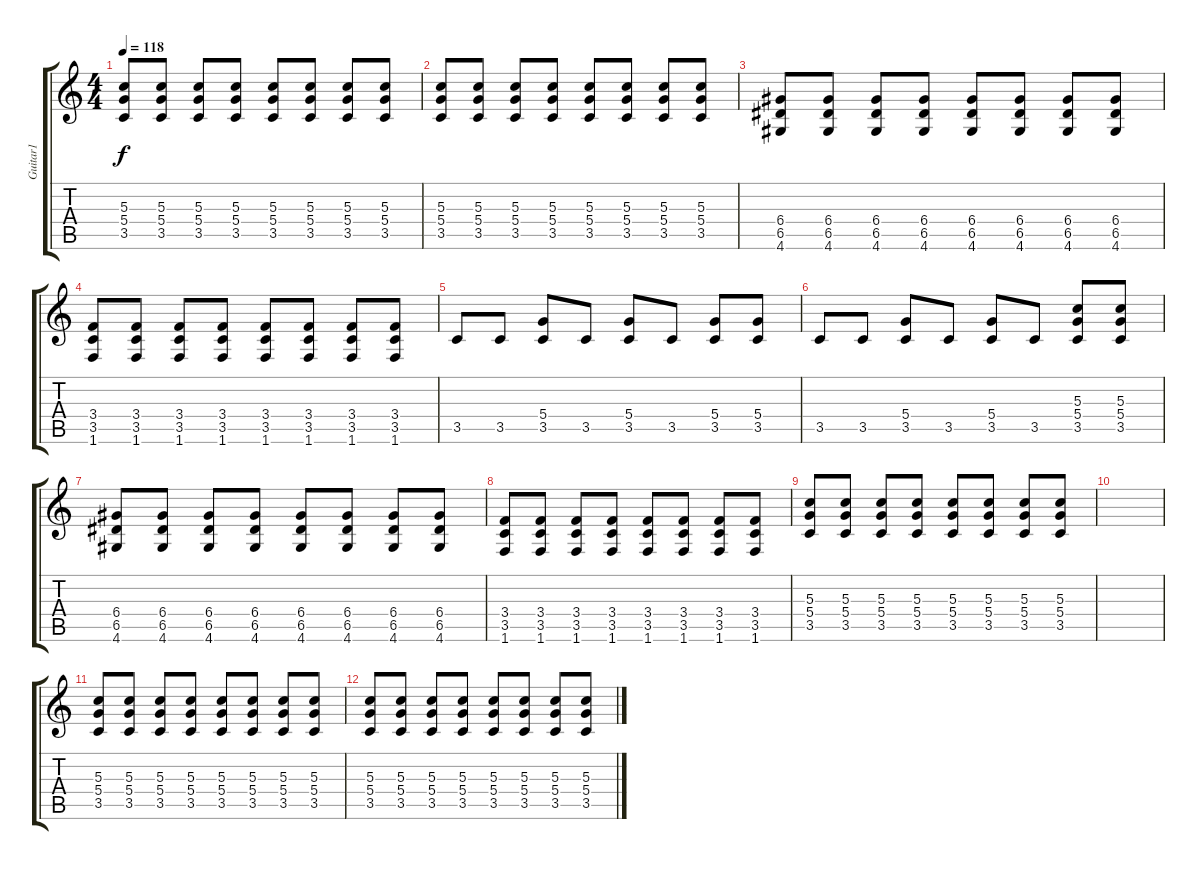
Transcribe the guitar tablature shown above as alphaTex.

\track ("Guitar1" "Guitar1") {instrument overdrivenguitar}
\staff {score tabs}
\tuning (E4 B3 G3 D3 A2 E2) {hide}
\ts (4 4)
\tempo 118
\clef g2
\ks c
(5.3 5.4 3.5).8{dy f} (5.3 5.4 3.5).8 (5.3 5.4 3.5).8 (5.3 5.4 3.5).8 (5.3 5.4 3.5).8 (5.3 5.4 3.5).8 (5.3 5.4 3.5).8 (5.3 5.4 3.5).8 |
(5.3 5.4 3.5).8 (5.3 5.4 3.5).8 (5.3 5.4 3.5).8 (5.3 5.4 3.5).8 (5.3 5.4 3.5).8 (5.3 5.4 3.5).8 (5.3 5.4 3.5).8 (5.3 5.4 3.5).8 |
(6.4 6.5 4.6).8 (6.4 6.5 4.6).8 (6.4 6.5 4.6).8 (6.4 6.5 4.6).8 (6.4 6.5 4.6).8 (6.4 6.5 4.6).8 (6.4 6.5 4.6).8 (6.4 6.5 4.6).8 |
(3.4 3.5 1.6).8 (3.4 3.5 1.6).8 (3.4 3.5 1.6).8 (3.4 3.5 1.6).8 (3.4 3.5 1.6).8 (3.4 3.5 1.6).8 (3.4 3.5 1.6).8 (3.4 3.5 1.6).8 |
3.5.8 3.5.8 (5.4 3.5).8 3.5.8 (5.4 3.5).8 3.5.8 (5.4 3.5).8 (5.4 3.5).8 |
3.5.8 3.5.8 (5.4 3.5).8 3.5.8 (5.4 3.5).8 3.5.8 (5.3 5.4 3.5).8 (5.3 5.4 3.5).8 |
(6.4 6.5 4.6).8 (6.4 6.5 4.6).8 (6.4 6.5 4.6).8 (6.4 6.5 4.6).8 (6.4 6.5 4.6).8 (6.4 6.5 4.6).8 (6.4 6.5 4.6).8 (6.4 6.5 4.6).8 |
(3.4 3.5 1.6).8 (3.4 3.5 1.6).8 (3.4 3.5 1.6).8 (3.4 3.5 1.6).8 (3.4 3.5 1.6).8 (3.4 3.5 1.6).8 (3.4 3.5 1.6).8 (3.4 3.5 1.6).8 |
(5.3 5.4 3.5).8 (5.3 5.4 3.5).8 (5.3 5.4 3.5).8 (5.3 5.4 3.5).8 (5.3 5.4 3.5).8 (5.3 5.4 3.5).8 (5.3 5.4 3.5).8 (5.3 5.4 3.5).8 |
|
(5.3 5.4 3.5).8 (5.3 5.4 3.5).8 (5.3 5.4 3.5).8 (5.3 5.4 3.5).8 (5.3 5.4 3.5).8 (5.3 5.4 3.5).8 (5.3 5.4 3.5).8 (5.3 5.4 3.5).8 |
(5.3 5.4 3.5).8 (5.3 5.4 3.5).8 (5.3 5.4 3.5).8 (5.3 5.4 3.5).8 (5.3 5.4 3.5).8 (5.3 5.4 3.5).8 (5.3 5.4 3.5).8 (5.3 5.4 3.5).8
